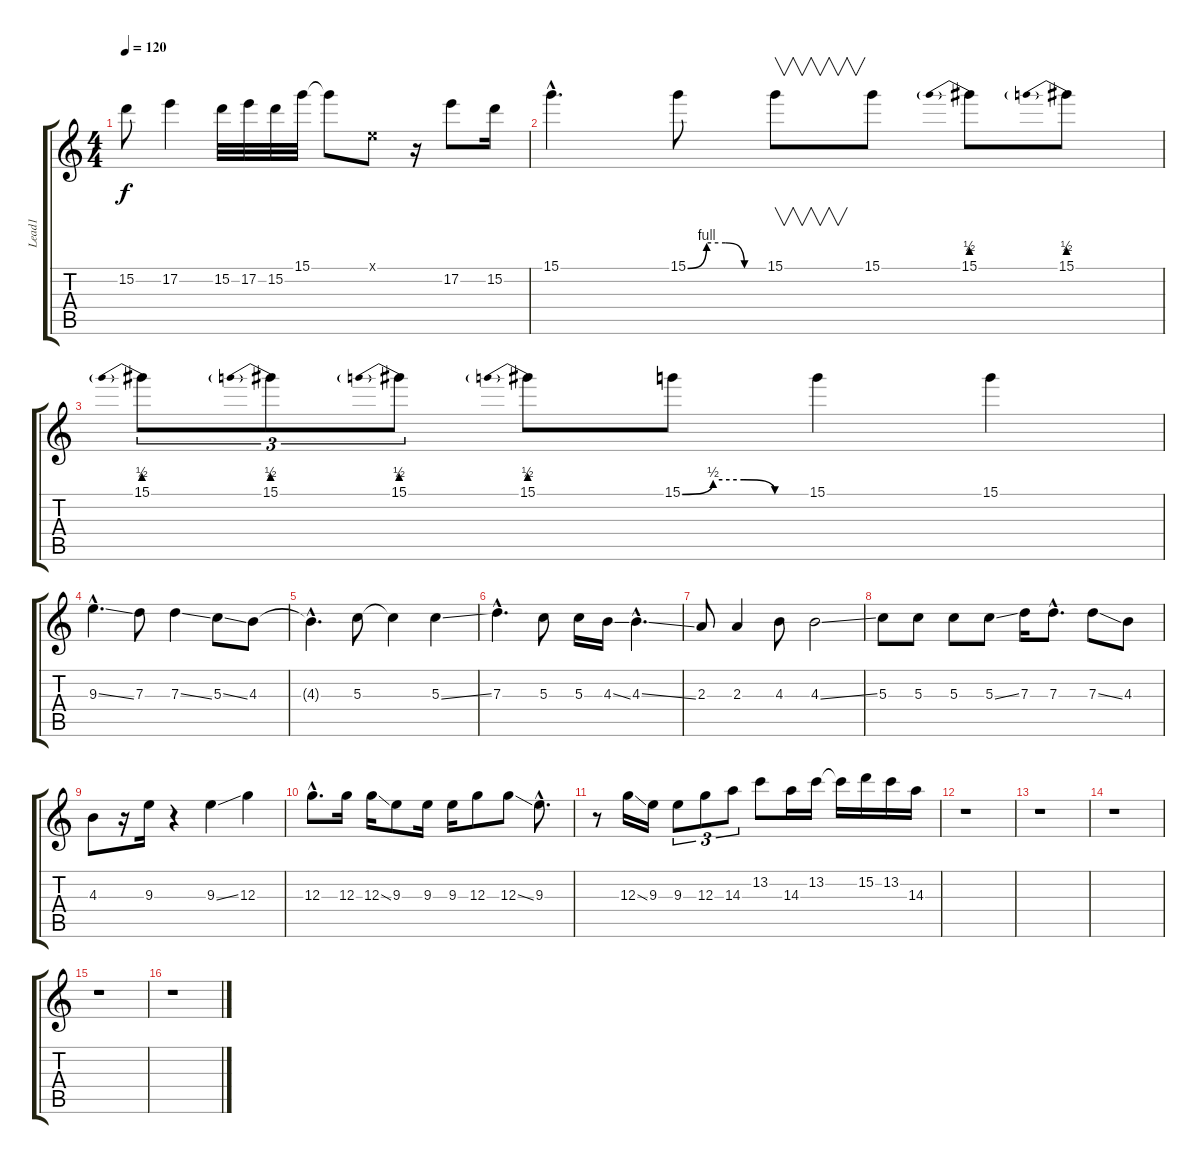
\track ("Lead1" "Lead1") {instrument distortionguitar}
\staff {score tabs}
\tuning (E4 B3 G3 D3 A2 E2) {hide}
\ts (4 4)
\tempo 120
\clef g2
\ks c
15.2{t}.8{dy f} 17.2.4 15.2.32 17.2.32 15.2.32 15.1.32 15.1{t}.8 0.1{x}.8 r.16 17.2.8 15.2.16 |
15.1{hac}.4{d} 15.1{be (custom 0 0 15 4 30 4 45 0 60 0)}.8 15.1.8{v} 15.1.8 15.1{be (prebend 0 2 60 2)}.8 15.1{be (prebend 0 2 60 2)}.8 |
15.1{be (prebend 0 2 60 2)}.8{tu (3 2)} 15.1{be (prebend 0 2 60 2)}.8{tu (3 2)} 15.1{be (prebend 0 2 60 2)}.8{tu (3 2)} 15.1{be (prebend 0 2 60 2)}.8 15.1{be (custom 0 0 15 2 30 2 45 0 60 0)}.8 15.1.4 15.1.4 |
9.3{ss hac}.4{d} 7.3.8 7.3{ss}.4 5.3{ss}.8 4.3.8 |
4.3{hac t}.4{d} 5.3.8 5.3{t}.4 5.3{ss}.4 |
7.3{hac}.4{d} 5.3.8 5.3.16 4.3{ss}.16 4.3{ss hac}.4{d} |
2.3.8 2.3.4 4.3.8 4.3{ss}.2 |
5.3.8 5.3.8 5.3.8 5.3{ss}.8 7.3.16 7.3{hac}.8{d} 7.3{ss}.8 4.3.8 |
4.3.8 r.16 9.3.16 r.4 9.3{ss}.4 12.3.4 |
12.3{hac}.8{d} 12.3.16 12.3{ss}.16 9.3.8 9.3.16 9.3.16 12.3.8 12.3{ss}.8 9.3{hac}.8{d} |
r.8 12.3{ss}.16 9.3.16 9.3.8{tu (3 2)} 12.3.8{tu (3 2)} 14.3.8{tu (3 2)} 13.2.8 14.3.16 13.2.16 13.2{t}.16 15.2.16 13.2.16 14.3.16 |
r.1 |
r.1 |
r.1 |
r.1 |
r.1
